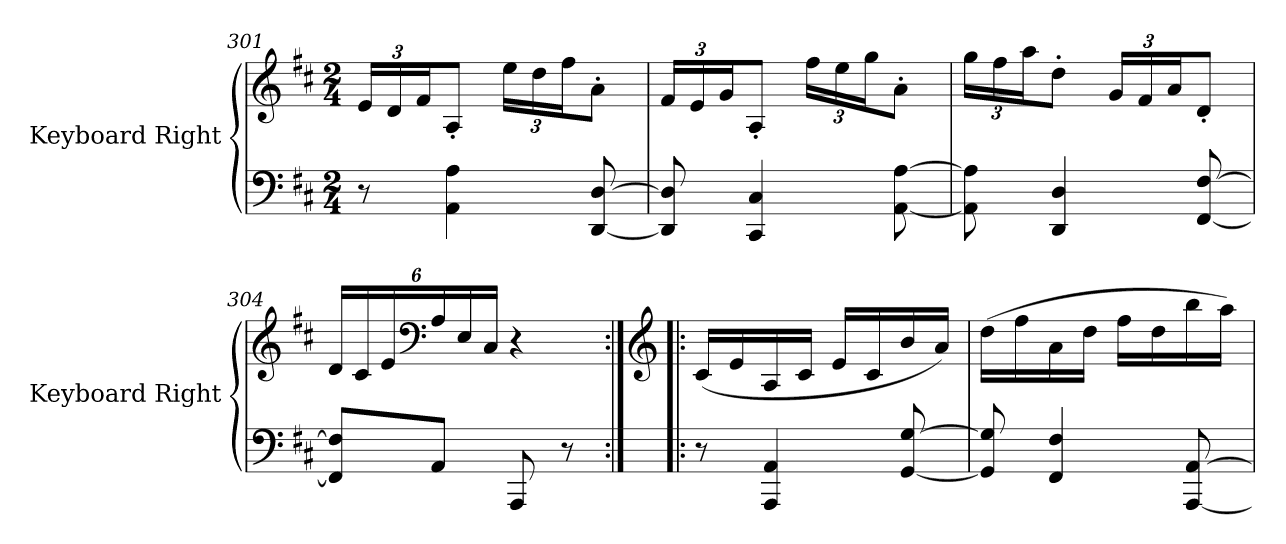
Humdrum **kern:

**kern	**kern
*part1	*part1
*staff2	*staff1
*I"Keyboard Right	*
*I'Keyboard Right	*
!!LO:LB:g=z
*clefF4	*clefG2
*k[f#c#]	*k[f#c#]
*D:	*D:
*M2/4	*M2/4
*	*Xbrackettup
=301	=301
8r	24e/LL
.	24d/
.	24f#/J
4AA\ 4A\	8A'/J
.	24ee\LL
.	24dd\
.	24ff#\J
[8DD/ [8D/	8a'\J
=302	=302
8DD/] 8D/]	24f#/LL
.	24e/
.	24g/J
4CC#/ 4C#/	8A'/J
.	24ff#\LL
.	24ee\
.	24gg\J
[8AA\ [8A\	8a'\J
=303	=303
8AA\] 8A\]	24gg\LL
.	24ff#\
.	24aa\J
4DD/ 4D/	8dd'\J
.	24g/LL
.	24f#/
.	24a/J
[8FF#/ [8F#/	8d'/J
=304	=304
8FF#/] 8F#/]L	24d/LL
.	24c#/
.	24e/
*	*clefF4
8AA/J	24A/
.	24E/
.	24C#/JJ
8AAA/	4r
8r	.
=305:|!|:	=305:|!|:
*	*clefG2
8r	(<16c#/LL
.	16e/
4AAA/ 4AA/	16A/
.	16c#/JJ
.	16e/LL
.	16c#/
[8GG/ [8G/	16b/
.	16a/JJ)
!!LO:LB:g=z
=306	=306
8GG/] 8G/]	(>16dd\LL
.	16ff#\
4FF#/ 4F#/	16a\
.	16dd\JJ
.	16ff#\LL
.	16dd\
[8AAA/ [8AA/	16bb\
.	16aa\JJ)
=	=
*-	*-
